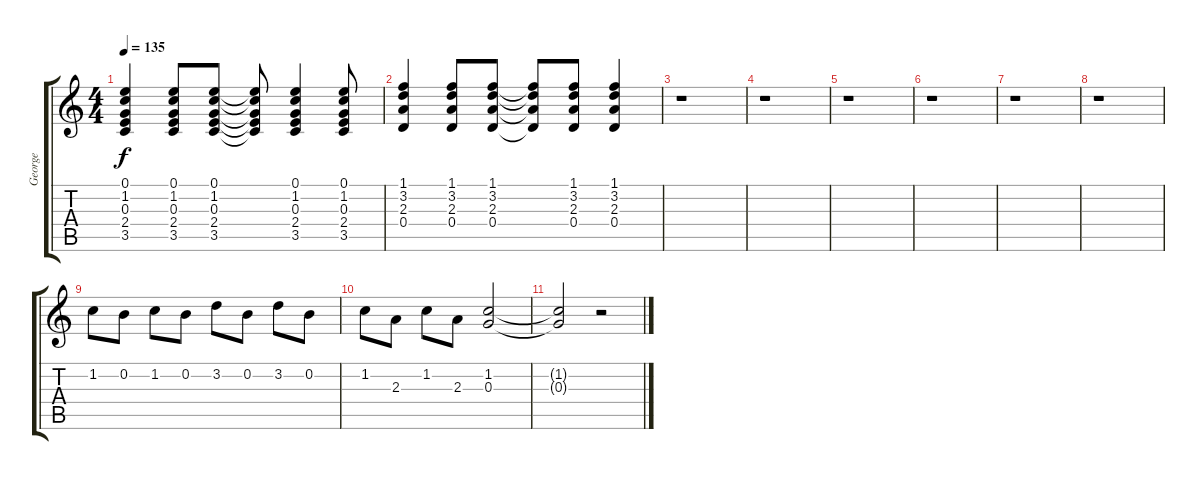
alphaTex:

\track ("George" "George") {instrument acousticguitarsteel}
\staff {score tabs}
\tuning (E4 B3 G3 D3 A2 E2) {hide}
\ts (4 4)
\tempo 135
\clef g2
\ks c
(0.1 1.2 0.3 2.4 3.5).4{dy f} (0.1 1.2 0.3 2.4 3.5).8 (0.1 1.2 0.3 2.4 3.5).8 (0.1{t} 1.2{t} 0.3{t} 2.4{t} 3.5{t}).8 (0.1 1.2 0.3 2.4 3.5).4 (0.1 1.2 0.3 2.4 3.5).8 |
(1.1 3.2 2.3 0.4).4 (1.1 3.2 2.3 0.4).8 (1.1 3.2 2.3 0.4).8 (1.1{t} 3.2{t} 2.3{t} 0.4{t}).8 (1.1 3.2 2.3 0.4).8 (1.1 3.2 2.3 0.4).4 |
r.1 |
r.1 |
r.1 |
r.1 |
r.1 |
r.1 |
1.2.8{volume 14} 0.2.8 1.2.8 0.2.8 3.2.8 0.2.8 3.2.8 0.2.8 |
1.2.8 2.3.8 1.2.8 2.3.8 (1.2 0.3).2 |
(1.2{t} 0.3{t}).2 r.2
